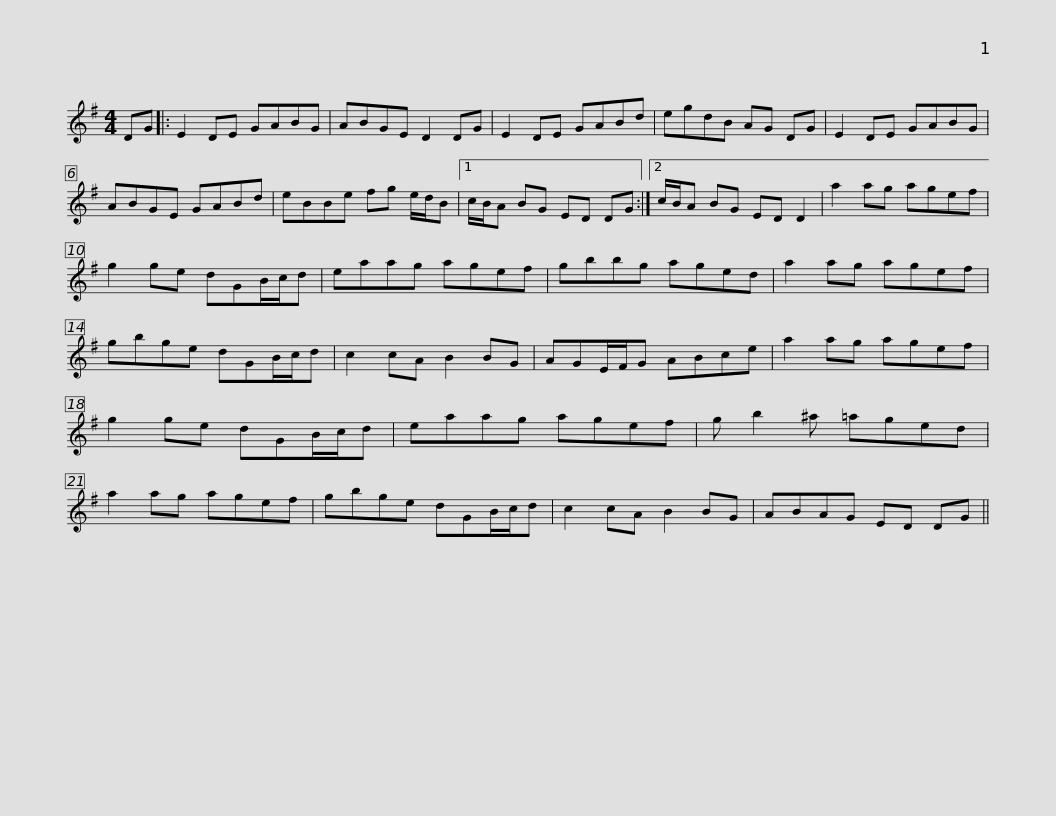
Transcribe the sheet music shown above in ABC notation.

X:1
L:1/8
M:4/4
I:linebreak $
K:G
V:1 treble
V:1
 DG |: E2 DE GABG | ABGE D2 DG | E2 DE GABd | egdB AG DG | %5
 E2 DE GABG |$ ABGE GABd | eBBe fg e/d/B |1 c/B/A BG ED DG :|2 c/B/A BG ED D2 | %10
 a2 ag agef |$ g2 ge dGB/c/d | eaag agef | gbbg aged | a2 ag agef | %15
 gbge dGB/c/d |$ c2 cA B2 BG | AGE/F/G ABce | a2 ag agef | g2 ge dGB/c/d | %20
 eaag agef |$ g b2 ^a =aged | a2 ag agef | gbge dGB/c/d | c2 cA B2 BG | %25
 ABAG ED DG || %26
